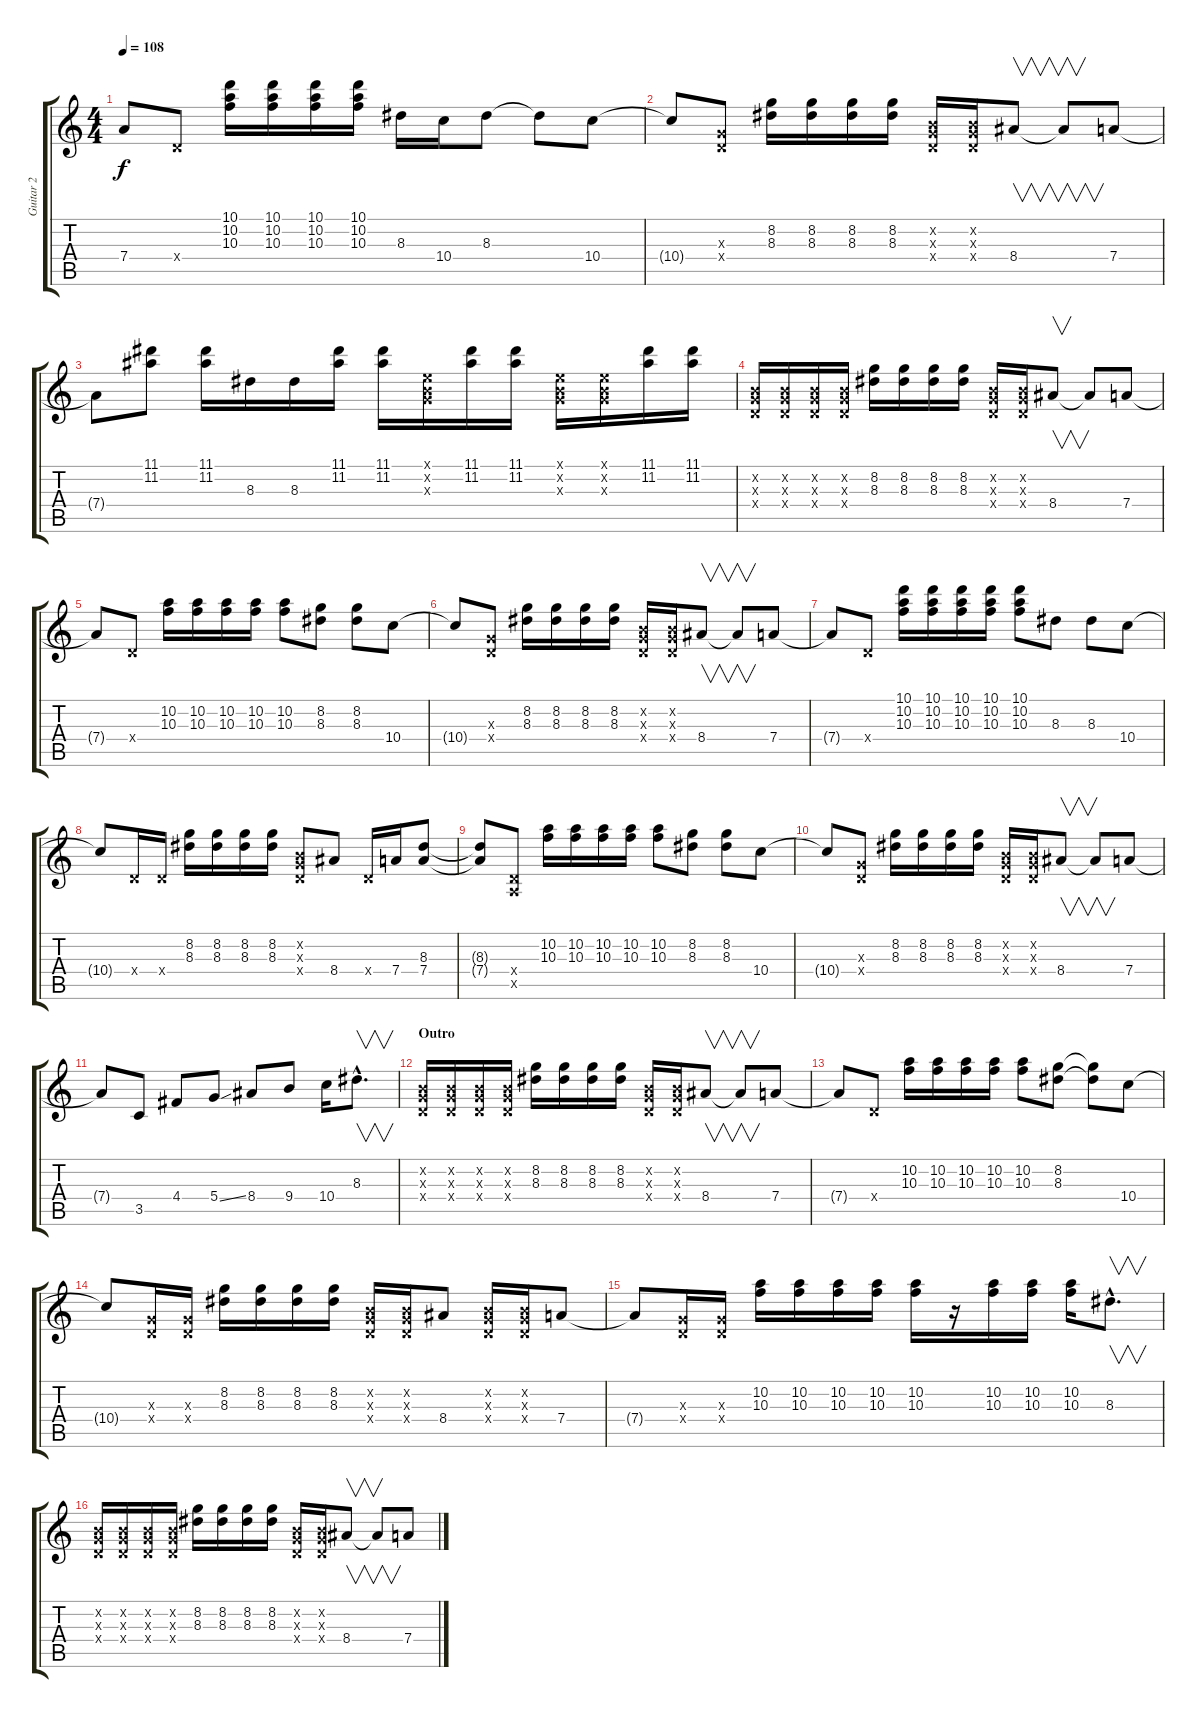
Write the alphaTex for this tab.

\track ("Guitar 2" "Guitar 2") {instrument distortionguitar}
\staff {score tabs}
\tuning (E4 B3 G3 D3 A2 E2) {hide}
\ts (4 4)
\tempo 108
\clef g2
\ks c
7.4{t}.8{dy f} 0.4{x}.8 (10.1 10.2 10.3).16 (10.1 10.2 10.3).16 (10.1 10.2 10.3).16 (10.1 10.2 10.3).16 8.3.16 10.4.16 8.3.8 8.3{t}.8 10.4.8 |
10.4{t}.8 (0.3{x} 0.4{x}).8 (8.2 8.3).16 (8.2 8.3).16 (8.2 8.3).16 (8.2 8.3).16 (0.2{x} 0.3{x} 0.4{x}).16 (0.2{x} 0.3{x} 0.4{x}).16 8.4.8{v} 8.4{t}.8{v} 7.4.8 |
7.4{t}.8 (11.1 11.2).8 (11.1 11.2).16 8.3.16 8.3.16 (11.1 11.2).16 (11.1 11.2).16 (0.1{x} 0.2{x} 0.3{x}).16 (11.1 11.2).16 (11.1 11.2).16 (0.1{x} 0.2{x} 0.3{x}).16 (0.1{x} 0.2{x} 0.3{x}).16 (11.1 11.2).16 (11.1 11.2).16 |
(0.2{x} 0.3{x} 0.4{x}).16 (0.2{x} 0.3{x} 0.4{x}).16 (0.2{x} 0.3{x} 0.4{x}).16 (0.2{x} 0.3{x} 0.4{x}).16 (8.2 8.3).16 (8.2 8.3).16 (8.2 8.3).16 (8.2 8.3).16 (0.2{x} 0.3{x} 0.4{x}).16 (0.2{x} 0.3{x} 0.4{x}).16 8.4.8{v} 8.4{t}.8 7.4.8 |
7.4{t}.8 0.4{x}.8 (10.2 10.3).16 (10.2 10.3).16 (10.2 10.3).16 (10.2 10.3).16 (10.2 10.3).8 (8.2 8.3).8 (8.2 8.3).8 10.4.8 |
10.4{t}.8 (0.3{x} 0.4{x}).8 (8.2 8.3).16 (8.2 8.3).16 (8.2 8.3).16 (8.2 8.3).16 (0.2{x} 0.3{x} 0.4{x}).16 (0.2{x} 0.3{x} 0.4{x}).16 8.4.8{v} 8.4{t}.8{v} 7.4.8 |
7.4{t}.8 0.4{x}.8 (10.1 10.2 10.3).16 (10.1 10.2 10.3).16 (10.1 10.2 10.3).16 (10.1 10.2 10.3).16 (10.1 10.2 10.3).8 8.3.8 8.3.8 10.4.8 |
10.4{t}.8 0.4{x}.16 0.4{x}.16 (8.2 8.3).16 (8.2 8.3).16 (8.2 8.3).16 (8.2 8.3).16 (0.2{x} 0.3{x} 0.4{x}).8 8.4.8 0.4{x}.16 7.4.16 (8.3 7.4).8 |
(8.3{t} 7.4{t}).8 (0.4{x} 0.5{x}).8 (10.2 10.3).16 (10.2 10.3).16 (10.2 10.3).16 (10.2 10.3).16 (10.2 10.3).8 (8.2 8.3).8 (8.2 8.3).8 10.4.8 |
10.4{t}.8 (0.3{x} 0.4{x}).8 (8.2 8.3).16 (8.2 8.3).16 (8.2 8.3).16 (8.2 8.3).16 (0.2{x} 0.3{x} 0.4{x}).16 (0.2{x} 0.3{x} 0.4{x}).16 8.4.8{v} 8.4{t}.8{v} 7.4.8 |
7.4{t}.8 3.5.8 4.4.8 5.4{ss}.8 8.4.8 9.4.8 10.4.16 8.3{hac}.8{v d} |
\section ("" "Outro")
(0.2{x} 0.3{x} 0.4{x}).16 (0.2{x} 0.3{x} 0.4{x}).16 (0.2{x} 0.3{x} 0.4{x}).16 (0.2{x} 0.3{x} 0.4{x}).16 (8.2 8.3).16 (8.2 8.3).16 (8.2 8.3).16 (8.2 8.3).16 (0.2{x} 0.3{x} 0.4{x}).16 (0.2{x} 0.3{x} 0.4{x}).16 8.4.8{v} 8.4{t}.8{v} 7.4.8 |
7.4{t}.8 0.4{x}.8 (10.2 10.3).16 (10.2 10.3).16 (10.2 10.3).16 (10.2 10.3).16 (10.2 10.3).8 (8.2 8.3).8 (8.2{t} 8.3{t}).8 10.4.8 |
10.4{t}.8 (0.3{x} 0.4{x}).16 (0.3{x} 0.4{x}).16 (8.2 8.3).16 (8.2 8.3).16 (8.2 8.3).16 (8.2 8.3).16 (0.2{x} 0.3{x} 0.4{x}).16 (0.2{x} 0.3{x} 0.4{x}).16 8.4.8 (0.2{x} 0.3{x} 0.4{x}).16 (0.2{x} 0.3{x} 0.4{x}).16 7.4.8 |
7.4{t}.8 (0.3{x} 0.4{x}).16 (0.3{x} 0.4{x}).16 (10.2 10.3).16 (10.2 10.3).16 (10.2 10.3).16 (10.2 10.3).16 (10.2 10.3).16 r.16 (10.2 10.3).16 (10.2 10.3).16 (10.2 10.3).16 8.3{hac}.8{v d} |
(0.2{x} 0.3{x} 0.4{x}).16 (0.2{x} 0.3{x} 0.4{x}).16 (0.2{x} 0.3{x} 0.4{x}).16 (0.2{x} 0.3{x} 0.4{x}).16 (8.2 8.3).16 (8.2 8.3).16 (8.2 8.3).16 (8.2 8.3).16 (0.2{x} 0.3{x} 0.4{x}).16 (0.2{x} 0.3{x} 0.4{x}).16 8.4.8{v} 8.4{t}.8{v} 7.4.8
